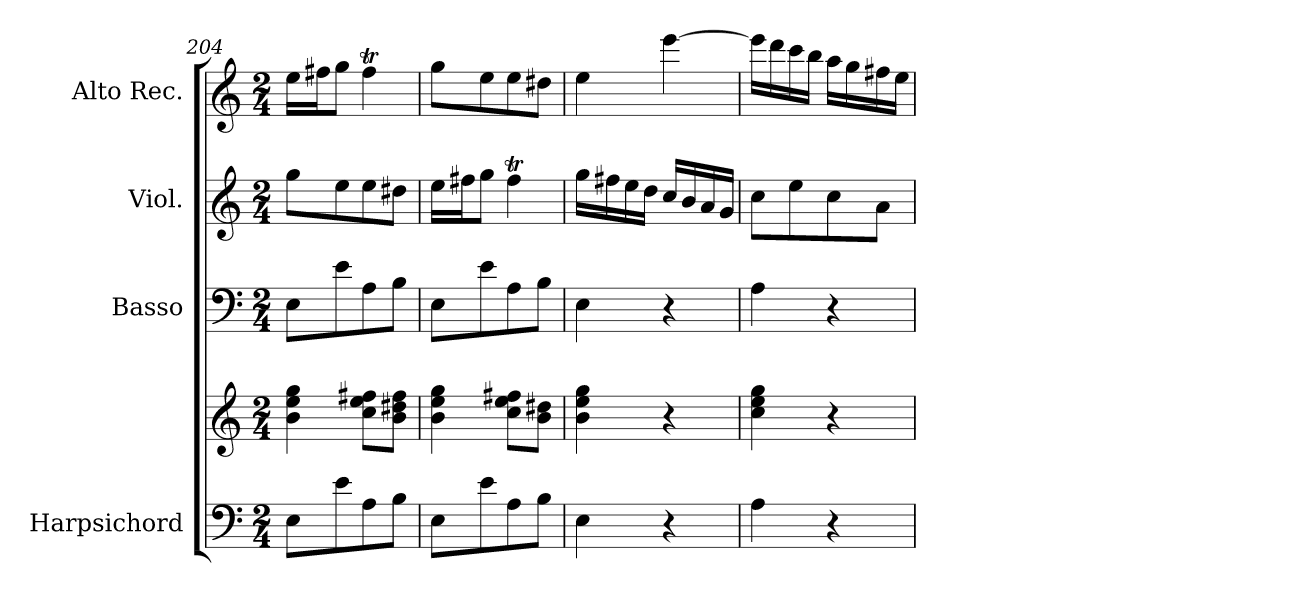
**kern	**kern	**kern	**kern	**kern
*part4	*part4	*part3	*part2	*part1
*staff5	*staff4	*staff3	*staff2	*staff1
*I"Harpsichord	*	*I"Basso	*I"Viol.	*I"Alto Rec.
*I'Hch.	*	*I'Bass.	*	*I'A.
*clefF4	*clefG2	*clefF4	*clefG2	*clefG2
*k[]	*k[]	*k[]	*k[]	*k[]
*M2/4	*M2/4	*M2/4	*M2/4	*M2/4
=204	=204	=204	=204	=204
8E\L	4b\ 4ee\ 4gg\	8E\L	8gg\L	16ee\LL
.	.	.	.	16ff#X\J
8e\	.	8e\	8ee\	8gg\J
8A\	8cc\ 8ee\ 8ff#X\L	8A\	8ee\	4ff#t\
8B\J	8b\ 8dd#X\ 8ff#\J	8B\J	8dd#X\J	.
=205	=205	=205	=205	=205
8E\L	4b\ 4ee\ 4gg\	8E\L	16ee\LL	8gg\L
.	.	.	16ff#X\J	.
8e\	.	8e\	8gg\J	8ee\
8A\	8cc\ 8ee\ 8ff#X\L	8A\	4ff#t\	8ee\
8B\J	8b\ 8dd#X\J	8B\J	.	8dd#X\J
=206	=206	=206	=206	=206
4E\	4b\ 4ee\ 4gg\	4E\	16gg\LL	4ee\
.	.	.	16ff#X\	.
.	.	.	16ee\	.
.	.	.	16dd\JJ	.
4r	4r	4r	16cc/LL	[4eee\
.	.	.	16b/	.
.	.	.	16a/	.
.	.	.	16g/JJ	.
=207	=207	=207	=207	=207
4A\	4cc\ 4ee\ 4gg\	4A\	8cc\L	16eee\LL]
.	.	.	.	16ddd\
.	.	.	8ee\	16ccc\
.	.	.	.	16bb\JJ
4r	4r	4r	8cc\	16aa\LL
.	.	.	.	16gg\
.	.	.	8a\J	16ff#X\
.	.	.	.	16ee\JJ
=	=	=	=	=
*-	*-	*-	*-	*-
